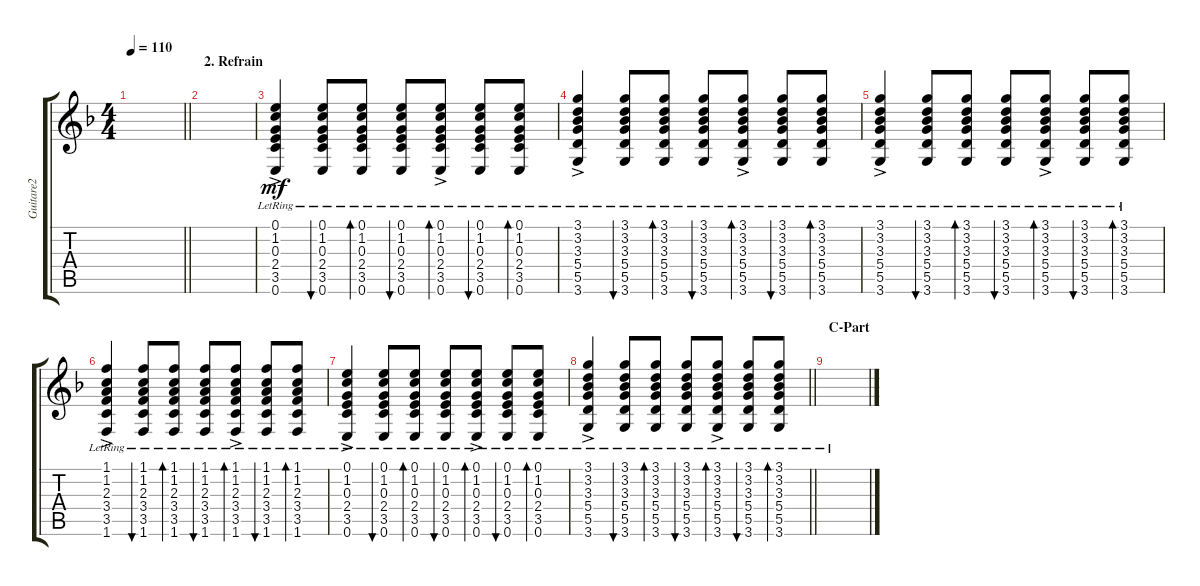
\track ("Guitare2" "Guitare2") {instrument acousticguitarsteel}
\staff {score tabs}
\tuning (E4 B3 G3 D3 A2 E2) {hide}
\ts (4 4)
\tempo 110
\clef g2
\barLineRight lightlight
\ks f
|
\section ("" "2. Refrain")
|
(0.1{lr} 1.2{lr} 0.3{lr} 2.4{ac lr} 3.5{lr} 0.6{lr}).4{dy mf} (0.1{lr} 1.2{lr} 0.3{lr} 2.4{lr} 3.5{lr} 0.6{lr}).8{bu 60} (0.1{lr} 1.2{lr} 0.3{lr} 2.4{lr} 3.5{lr} 0.6{lr}).8{bd 60} (0.1{lr} 1.2{lr} 0.3{lr} 2.4{lr} 3.5{lr} 0.6{lr}).8{bu 60} (0.1{ac lr} 1.2{lr} 0.3{lr} 2.4{lr} 3.5{lr} 0.6{lr}).8{bd 60} (0.1{lr} 1.2{lr} 0.3{lr} 2.4{lr} 3.5{lr} 0.6{lr}).8{bu 60} (0.1{lr} 1.2{lr} 0.3{lr} 2.4{lr} 3.5{lr} 0.6{lr}).8{bd 60} |
(3.1{lr} 3.2{lr} 3.3{lr} 5.4{ac lr} 5.5{lr} 3.6{lr}).4 (3.1{lr} 3.2{lr} 3.3{lr} 5.4{lr} 5.5{lr} 3.6{lr}).8{bu 60} (3.1{lr} 3.2{lr} 3.3{lr} 5.4{lr} 5.5{lr} 3.6{lr}).8{bd 60} (3.1{lr} 3.2{lr} 3.3{lr} 5.4{lr} 5.5{lr} 3.6{lr}).8{bu 60} (3.1{ac lr} 3.2{lr} 3.3{lr} 5.4{lr} 5.5{lr} 3.6{lr}).8{bd 60} (3.1{lr} 3.2{lr} 3.3{lr} 5.4{lr} 5.5{lr} 3.6{lr}).8{bu 60} (3.1{lr} 3.2{lr} 3.3{lr} 5.4{lr} 5.5{lr} 3.6{lr}).8{bd 60} |
(3.1{lr} 3.2{lr} 3.3{lr} 5.4{lr} 5.5{ac lr} 3.6{lr}).4 (3.1{lr} 3.2{lr} 3.3{lr} 5.4{lr} 5.5{lr} 3.6{lr}).8{bu 60} (3.1{lr} 3.2{lr} 3.3{lr} 5.4{lr} 5.5{lr} 3.6{lr}).8{bd 60} (3.1{lr} 3.2{lr} 3.3{lr} 5.4{lr} 5.5{lr} 3.6{lr}).8{bu 60} (3.1{ac lr} 3.2{lr} 3.3{lr} 5.4{lr} 5.5{lr} 3.6{lr}).8{bd 60} (3.1{lr} 3.2{lr} 3.3{lr} 5.4{lr} 5.5{lr} 3.6{lr}).8{bu 60} (3.1{lr} 3.2{lr} 3.3{lr} 5.4{lr} 5.5{lr} 3.6{lr}).8{bd 60} |
(1.1{lr} 1.2{lr} 2.3{lr} 3.4{lr} 3.5{lr} 1.6{ac lr}).4{volume 4} (1.1{lr} 1.2{lr} 2.3{lr} 3.4{lr} 3.5{lr} 1.6{lr}).8{bu 60} (1.1{lr} 1.2{lr} 2.3{lr} 3.4{lr} 3.5{lr} 1.6{lr}).8{bd 60} (1.1{lr} 1.2{lr} 2.3{lr} 3.4{lr} 3.5{lr} 1.6{lr}).8{bu 60} (1.1{lr} 1.2{ac lr} 2.3{lr} 3.4{lr} 3.5{lr} 1.6{lr}).8{bd 60} (1.1{lr} 1.2{lr} 2.3{lr} 3.4{lr} 3.5{lr} 1.6{lr}).8{bu 60} (1.1{lr} 1.2{lr} 2.3{lr} 3.4{lr} 3.5{lr} 1.6{lr}).8{bd 60} |
(0.1{lr} 1.2{lr} 0.3{lr} 2.4{lr} 3.5{lr} 0.6{ac lr}).4 (0.1{lr} 1.2{lr} 0.3{lr} 2.4{lr} 3.5{lr} 0.6{lr}).8{bu 60} (0.1{lr} 1.2{lr} 0.3{lr} 2.4{lr} 3.5{lr} 0.6{lr}).8{bd 60} (0.1{lr} 1.2{lr} 0.3{lr} 2.4{lr} 3.5{lr} 0.6{lr}).8{bu 60} (0.1{lr} 1.2{lr} 0.3{ac lr} 2.4{lr} 3.5{lr} 0.6{lr}).8{bd 60} (0.1{lr} 1.2{lr} 0.3{lr} 2.4{lr} 3.5{lr} 0.6{lr}).8{bu 60} (0.1{lr} 1.2{lr} 0.3{lr} 2.4{lr} 3.5{lr} 0.6{lr}).8{bd 60} |
\barLineRight lightlight
(3.1{lr} 3.2{lr} 3.3{lr} 5.4{lr} 5.5{lr} 3.6{ac lr}).4 (3.1{lr} 3.2{lr} 3.3{lr} 5.4{lr} 5.5{lr} 3.6{lr}).8{bu 60} (3.1{lr} 3.2{lr} 3.3{lr} 5.4{lr} 5.5{lr} 3.6{lr}).8{bd 60} (3.1{lr} 3.2{lr} 3.3{lr} 5.4{lr} 5.5{lr} 3.6{lr}).8{bu 60} (3.1{lr} 3.2{lr} 3.3{lr} 5.4{ac lr} 5.5{lr} 3.6{lr}).8{bd 60} (3.1{lr} 3.2{lr} 3.3{lr} 5.4{lr} 5.5{lr} 3.6{lr}).8{bu 60} (3.1{lr} 3.2{lr} 3.3{lr} 5.4{lr} 5.5{lr} 3.6{lr}).8{bd 60} |
\section ("" "C-Part")
